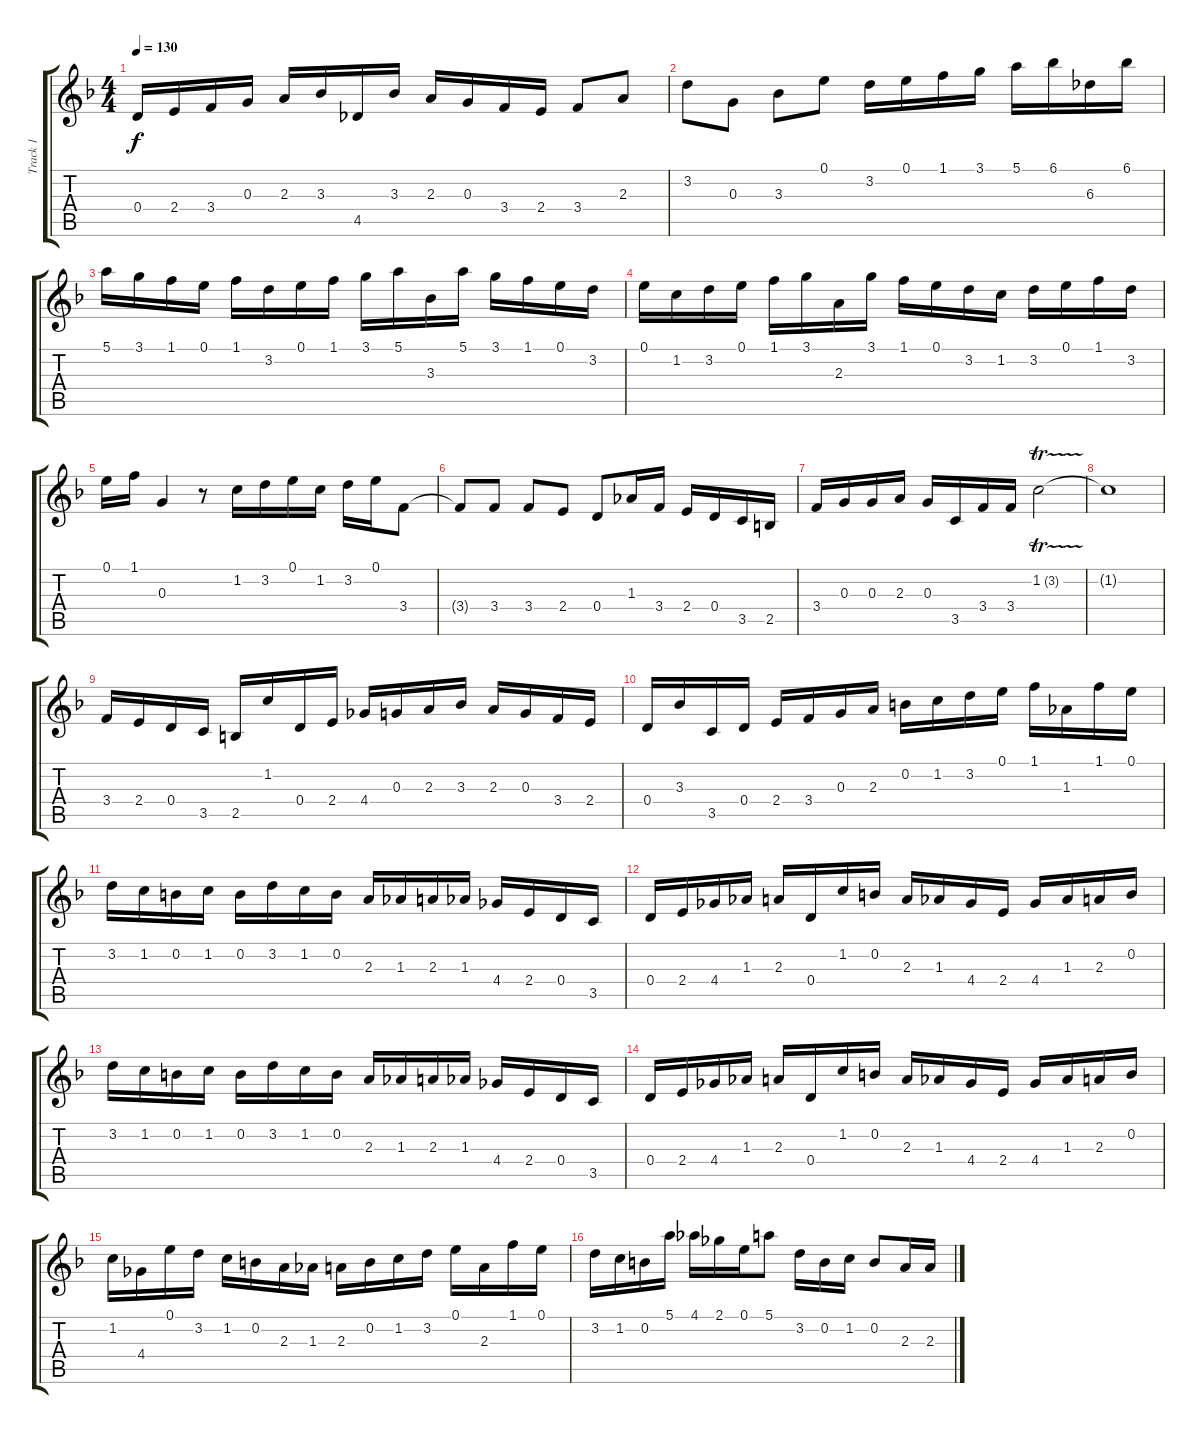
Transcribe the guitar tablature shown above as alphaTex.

\track ("Track 1" "Track 1") {instrument electricguitarjazz}
\staff {score tabs}
\tuning (E4 B3 G3 D3 A2 E2) {hide}
\ts (4 4)
\tempo 130
\clef g2
\ks dminor
0.4.16{dy f instrument electricguitarjazz} 2.4.16 3.4.16 0.3.16 2.3.16 3.3.16 4.5.16 3.3.16 2.3.16 0.3.16 3.4.16 2.4.16 3.4.8 2.3.8 |
3.2.8 0.3.8 3.3.8 0.1.8 3.2.16 0.1.16 1.1.16 3.1.16 5.1.16 6.1.16 6.3.16 6.1.16 |
5.1.16 3.1.16 1.1.16 0.1.16 1.1.16 3.2.16 0.1.16 1.1.16 3.1.16 5.1.16 3.3.16 5.1.16 3.1.16 1.1.16 0.1.16 3.2.16 |
0.1.16 1.2.16 3.2.16 0.1.16 1.1.16 3.1.16 2.3.16 3.1.16 1.1.16 0.1.16 3.2.16 1.2.16 3.2.16 0.1.16 1.1.16 3.2.16 |
0.1.16 1.1.16 0.3.4 r.8 1.2.16 3.2.16 0.1.16 1.2.16 3.2.16 0.1.16 3.4.8 |
3.4{t}.8 3.4.8 3.4.8 2.4.8 0.4.8 1.3.16 3.4.16 2.4.16 0.4.16 3.5.16 2.5.16 |
3.4.16 0.3.16 0.3.16 2.3.16 0.3.16 3.5.16 3.4.16 3.4.16 1.2{tr (3 32)}.2 |
1.2{t}.1 |
3.4.16 2.4.16 0.4.16 3.5.16 2.5.16 1.2.16 0.4.16 2.4.16 4.4.16 0.3.16 2.3.16 3.3.16 2.3.16 0.3.16 3.4.16 2.4.16 |
0.4.16 3.3.16 3.5.16 0.4.16 2.4.16 3.4.16 0.3.16 2.3.16 0.2.16 1.2.16 3.2.16 0.1.16 1.1.16 1.3.16 1.1.16 0.1.16 |
3.2.16 1.2.16 0.2.16 1.2.16 0.2.16 3.2.16 1.2.16 0.2.16 2.3.16 1.3.16 2.3.16 1.3.16 4.4.16 2.4.16 0.4.16 3.5.16 |
0.4.16 2.4.16 4.4.16 1.3.16 2.3.16 0.4.16 1.2.16 0.2.16 2.3.16 1.3.16 4.4.16 2.4.16 4.4.16 1.3.16 2.3.16 0.2.16 |
3.2.16 1.2.16 0.2.16 1.2.16 0.2.16 3.2.16 1.2.16 0.2.16 2.3.16 1.3.16 2.3.16 1.3.16 4.4.16 2.4.16 0.4.16 3.5.16 |
0.4.16 2.4.16 4.4.16 1.3.16 2.3.16 0.4.16 1.2.16 0.2.16 2.3.16 1.3.16 4.4.16 2.4.16 4.4.16 1.3.16 2.3.16 0.2.16 |
1.2.16 4.4.16 0.1.16 3.2.16 1.2.16 0.2.16 2.3.16 1.3.16 2.3.16 0.2.16 1.2.16 3.2.16 0.1.16 2.3.16 1.1.16 0.1.16 |
3.2.16 1.2.16 0.2.16 5.1.16 4.1.16 2.1.16 0.1.16 5.1.8 3.2.16 0.2.16 1.2.16 0.2.8 2.3.16 2.3.16
